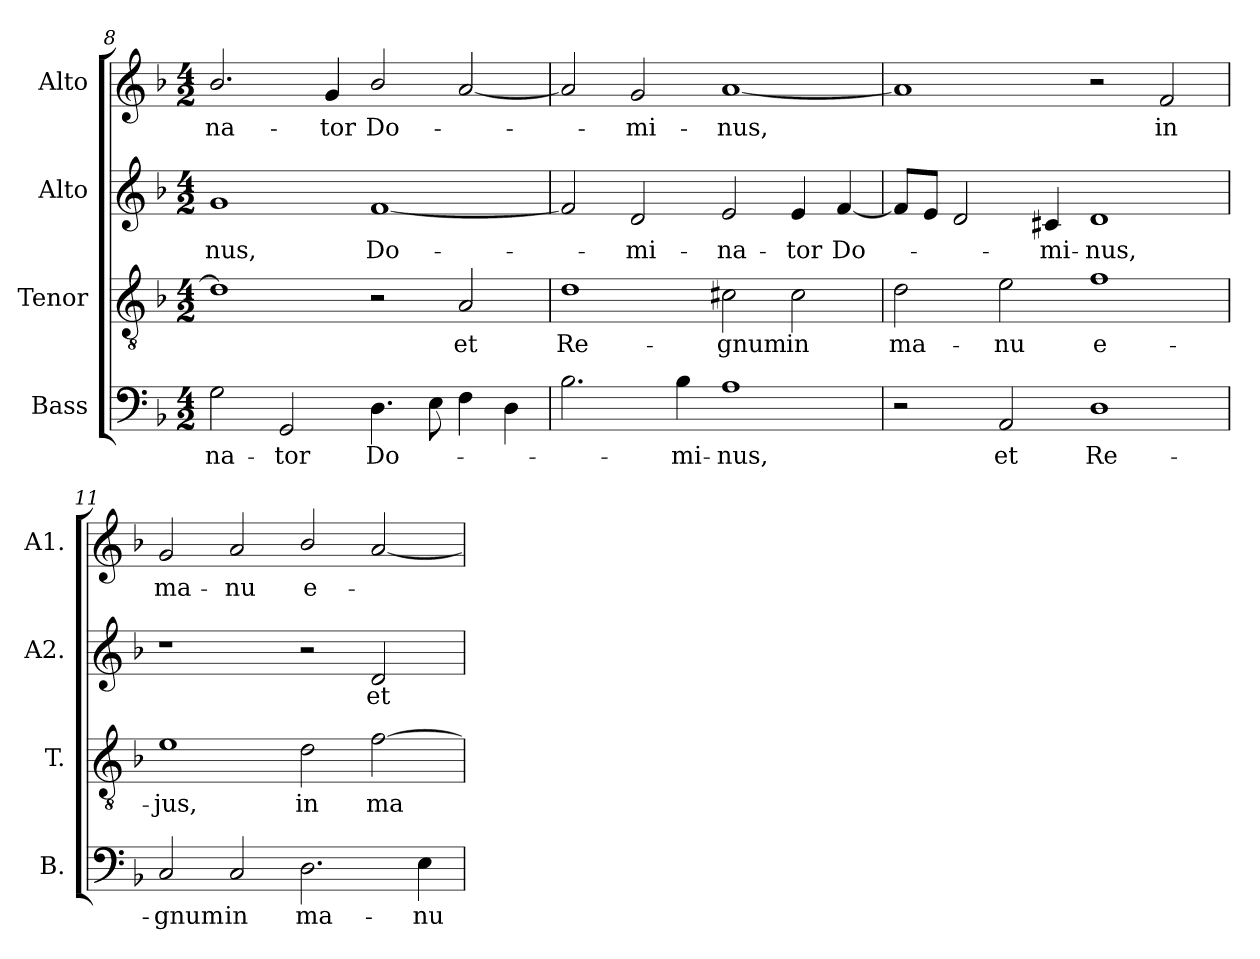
**kern	**text	**kern	**text	**kern	**text	**kern	**text
*part4	*part4	*part3	*part3	*part2	*part2	*part1	*part1
*staff4	*staff4	*staff3	*staff3	*staff2	*staff2	*staff1	*staff1
*I"Bass	*	*I"Tenor	*	*I"Alto	*	*I"Alto	*
*I'B.	*	*I'T.	*	*I'A2.	*	*I'A1.	*
*clefF4	*	*clefGv2	*	*clefG2	*	*clefG2	*
*	*	*ITrd7c12	*	*	*	*	*
*k[b-]	*	*k[b-]	*	*k[b-]	*	*k[b-]	*
*F:	*	*F:	*	*F:	*	*F:	*
*M4/2	*	*M4/2	*	*M4/2	*	*M4/2	*
=8	=8	=8	=8	=8	=8	=8	=8
!	!LO:LY:b:color=#000000	!	!	!	!	!	!
!	!	!	!	!	!LO:LY:b:color=#000000	!	!
!	!	!	!	!	!	!	!LO:LY:b:color=#000000
2Gi\	-na-	1Di]	.	1gi	-nus,	2.b-i/	-na-
!	!LO:LY:b:color=#000000	!	!	!	!	!	!
2GGi/	-tor	.	.	.	.	.	.
!	!	!	!	!	!	!	!LO:LY:b:color=#000000
.	.	.	.	.	.	4gi/	-tor
!	!LO:LY:b:color=#000000	!	!	!	!	!	!
!	!	!	!	!	!LO:LY:b:color=#000000	!	!
!	!	!	!	!	!	!	!LO:LY:b:color=#000000
4.Di\	Do-	2r	.	[1fi	Do-	2b-i/	Do-
8Ei\	.	.	.	.	.	.	.
!	!	!	!LO:LY:b:color=#000000	!	!	!	!
4Fi\	.	2AAi/	et	.	.	[2ai/	.
4Di\	.	.	.	.	.	.	.
!!LO:LB:g=z
=9	=9	=9	=9	=9	=9	=9	=9
!	!	!	!LO:LY:b:color=#000000	!	!	!	!
2.B-i\	.	1Di	Re-	2fi/]	.	2ai/]	.
!	!	!	!	!	!LO:LY:b:color=#000000	!	!
!	!	!	!	!	!	!	!LO:LY:b:color=#000000
.	.	.	.	2di/	-mi-	2gi/	-mi-
!	!LO:LY:b:color=#000000	!	!	!	!	!	!
4B-i\	-mi-	.	.	.	.	.	.
!	!LO:LY:b:color=#000000	!	!	!	!	!	!
!	!	!	!LO:LY:b:color=#000000	!	!	!	!
!	!	!	!	!	!LO:LY:b:color=#000000	!	!
!	!	!	!	!	!	!	!LO:LY:b:color=#000000
1Ai	-nus,	2C#Xi\	-gnum	2ei/	-na-	[1ai	-nus,
!	!	!	!LO:LY:b:color=#000000	!	!	!	!
!	!	!	!	!	!LO:LY:b:color=#000000	!	!
.	.	2C#i\	in	4ei/	-tor	.	.
!	!	!	!	!	!LO:LY:b:color=#000000	!	!
.	.	.	.	[4fi/	Do-	.	.
=10	=10	=10	=10	=10	=10	=10	=10
!	!	!	!LO:LY:b:color=#000000	!	!	!	!
2r	.	2Di\	ma-	8fi/L]	.	1ai]	.
.	.	.	.	8ei/J	.	.	.
.	.	.	.	2di/	.	.	.
!	!LO:LY:b:color=#000000	!	!	!	!	!	!
!	!	!	!LO:LY:b:color=#000000	!	!	!	!
2AAi/	et	2Ei\	-nu	.	.	.	.
!	!	!	!	!	!LO:LY:b:color=#000000	!	!
.	.	.	.	4c#Xi/	-mi-	.	.
!	!LO:LY:b:color=#000000	!	!	!	!	!	!
!	!	!	!LO:LY:b:color=#000000	!	!	!	!
!	!	!	!	!	!LO:LY:b:color=#000000	!	!
1Di	Re-	1Fi	e-	1di	-nus,	2r	.
!	!	!	!	!	!	!	!LO:LY:b:color=#000000
.	.	.	.	.	.	2fi/	in
=11	=11	=11	=11	=11	=11	=11	=11
!	!LO:LY:b:color=#000000	!	!	!	!	!	!
!	!	!	!LO:LY:b:color=#000000	!	!	!	!
!	!	!	!	!	!	!	!LO:LY:b:color=#000000
2Ci/	-gnum	1Ei	-jus,	1r	.	2gi/	ma-
!	!LO:LY:b:color=#000000	!	!	!	!	!	!
!	!	!	!	!	!	!	!LO:LY:b:color=#000000
2Ci/	in	.	.	.	.	2ai/	-nu
!	!LO:LY:b:color=#000000	!	!	!	!	!	!
!	!	!	!LO:LY:b:color=#000000	!	!	!	!
!	!	!	!	!	!	!	!LO:LY:b:color=#000000
2.Di\	ma-	2Di\	in	2r	.	2b-i/	e-
!	!	!	!LO:LY:b:color=#000000	!	!	!	!
!	!	!	!	!	!LO:LY:b:color=#000000	!	!
.	.	[2Fi\	ma-	2di/	et	[2ai/	.
!	!LO:LY:b:color=#000000	!	!	!	!	!	!
4Ei\	-nu	.	.	.	.	.	.
=	=	=	=	=	=	=	=
*-	*-	*-	*-	*-	*-	*-	*-
